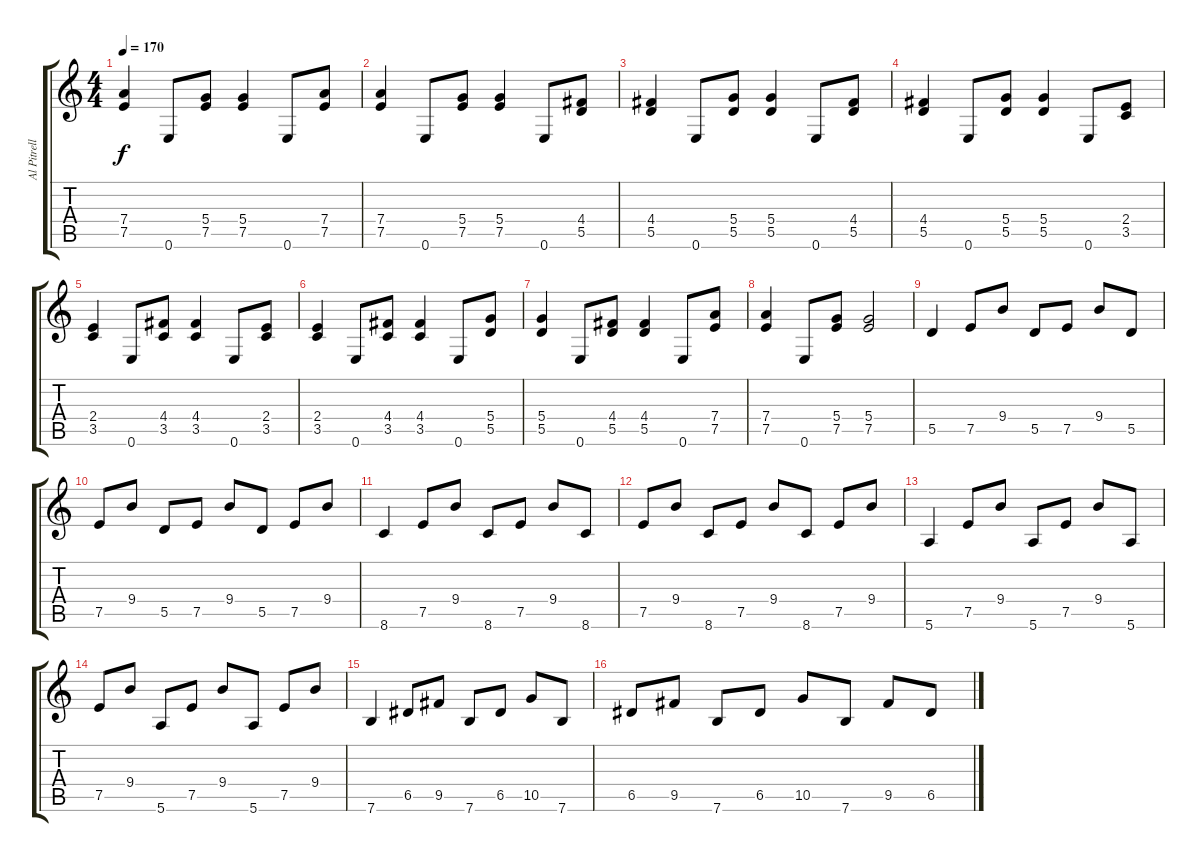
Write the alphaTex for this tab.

\track ("Al Pitrelli (Overdrive Gtr)" "Al Pitrell") {instrument overdrivenguitar}
\staff {score tabs}
\tuning (E4 B3 G3 D3 A2 E2) {hide}
\ts (4 4)
\tempo 170
\clef g2
\ks c
(7.4 7.5).4{dy f} 0.6.8 (5.4 7.5).8 (5.4 7.5).4 0.6.8 (7.4 7.5).8 |
(7.4 7.5).4 0.6.8 (5.4 7.5).8 (5.4 7.5).4 0.6.8 (4.4 5.5).8 |
(4.4 5.5).4 0.6.8 (5.4 5.5).8 (5.4 5.5).4 0.6.8 (4.4 5.5).8 |
(4.4 5.5).4 0.6.8 (5.4 5.5).8 (5.4 5.5).4 0.6.8 (2.4 3.5).8 |
(2.4 3.5).4 0.6.8 (4.4 3.5).8 (4.4 3.5).4 0.6.8 (2.4 3.5).8 |
(2.4 3.5).4 0.6.8 (4.4 3.5).8 (4.4 3.5).4 0.6.8 (5.4 5.5).8 |
(5.4 5.5).4 0.6.8 (4.4 5.5).8 (4.4 5.5).4 0.6.8 (7.4 7.5).8 |
(7.4 7.5).4 0.6.8 (5.4 7.5).8 (5.4 7.5).2 |
5.5.4 7.5.8 9.4.8 5.5.8 7.5.8 9.4.8 5.5.8 |
7.5.8 9.4.8 5.5.8 7.5.8 9.4.8 5.5.8 7.5.8 9.4.8 |
8.6.4 7.5.8 9.4.8 8.6.8 7.5.8 9.4.8 8.6.8 |
7.5.8 9.4.8 8.6.8 7.5.8 9.4.8 8.6.8 7.5.8 9.4.8 |
5.6.4 7.5.8 9.4.8 5.6.8 7.5.8 9.4.8 5.6.8 |
7.5.8 9.4.8 5.6.8 7.5.8 9.4.8 5.6.8 7.5.8 9.4.8 |
7.6.4 6.5.8 9.5.8 7.6.8 6.5.8 10.5.8 7.6.8 |
6.5.8 9.5.8 7.6.8 6.5.8 10.5.8 7.6.8 9.5.8 6.5.8
